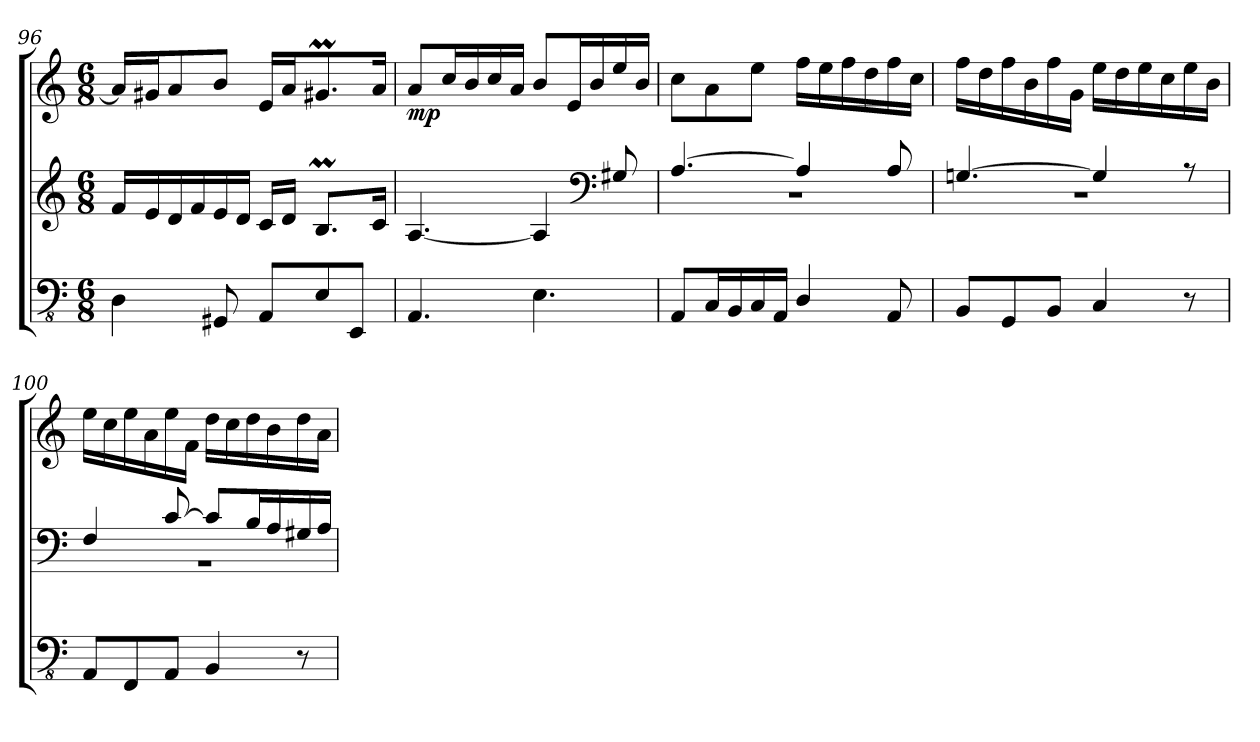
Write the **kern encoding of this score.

**kern	**kern	**kern	**dynam
*part1	*part1	*part1	*part1
*staff3	*staff2	*staff1	*staff1/2/3
*clefFv4	*clefG2	*clefG2	*
*k[]	*k[]	*k[]	*
*M6/8	*M6/8	*M6/8	*
=96	=96	=96	=96
4DD\	16f/LL	16a/LL]	.
.	16e/	16g#X/J	.
.	16d/	8a/	.
.	16f/	.	.
8GGG#X/	16e/	8b/J	.
.	16d/JJ	.	.
8AAA/L	16c/LL	16e/LL	.
.	16d/JJ	16a/J	.
8EE/	8.Bm/L	8.g#Xm/	.
8EEE/J	.	.	.
.	16c/Jk	16a/Jk	.
!!LO:PB:g=z
=97	=97	=97	=97
!	!	!	!LO:DY:b
4.AAA/	[4.A/	8a/L	mp
.	.	16cc/L	.
.	.	16b/	.
.	.	16cc/	.
.	.	16a/JJ	.
4.EE\	4A/]	8b/L	.
.	.	16e/L	.
.	.	16b/	.
*	*clefF4	*	*
.	8G#X/	16ee/	.
.	.	16b/JJ	.
=98	=98	=98	=98
*	*^	*	*
8AAA/L	[4.A/	2.r	8cc\L	.
16CC/L	.	.	8a\	.
16BBB/	.	.	.	.
16CC/	.	.	8ee\J	.
16AAA/JJ	.	.	.	.
4DD/	4A/]	.	16ff\LL	.
.	.	.	16ee\	.
.	.	.	16ff\	.
.	.	.	16dd\	.
8AAA/	8A/	.	16ff\	.
.	.	.	16cc\JJ	.
=99	=99	=99	=99	=99
8BBB/L	[4.Gn/	2.r	16ff\LL	.
.	.	.	16dd\	.
8GGG/	.	.	16ff\	.
.	.	.	16b\	.
8BBB/J	.	.	16ff\	.
.	.	.	16g\JJ	.
4CC/	4G/]	.	16ee\LL	.
.	.	.	16dd\	.
.	.	.	16ee\	.
.	.	.	16cc\	.
8r	8r	.	16ee\	.
.	.	.	16b\JJ	.
=100	=100	=100	=100	=100
8AAA/L	4F/	2.r	16ee\LL	.
.	.	.	16cc\	.
8FFF/	.	.	16ee\	.
.	.	.	16a\	.
8AAA/J	[8c/	.	16ee\	.
.	.	.	16f\JJ	.
4BBB/	8c/L]	.	16dd\LL	.
.	.	.	16cc\	.
.	16B/L	.	16dd\	.
.	16A/	.	16b\	.
8r	16G#X/	.	16dd\	.
.	16A/JJ	.	16a\JJ	.
*	*v	*v	*	*
=	=	=	=
*-	*-	*-	*-
